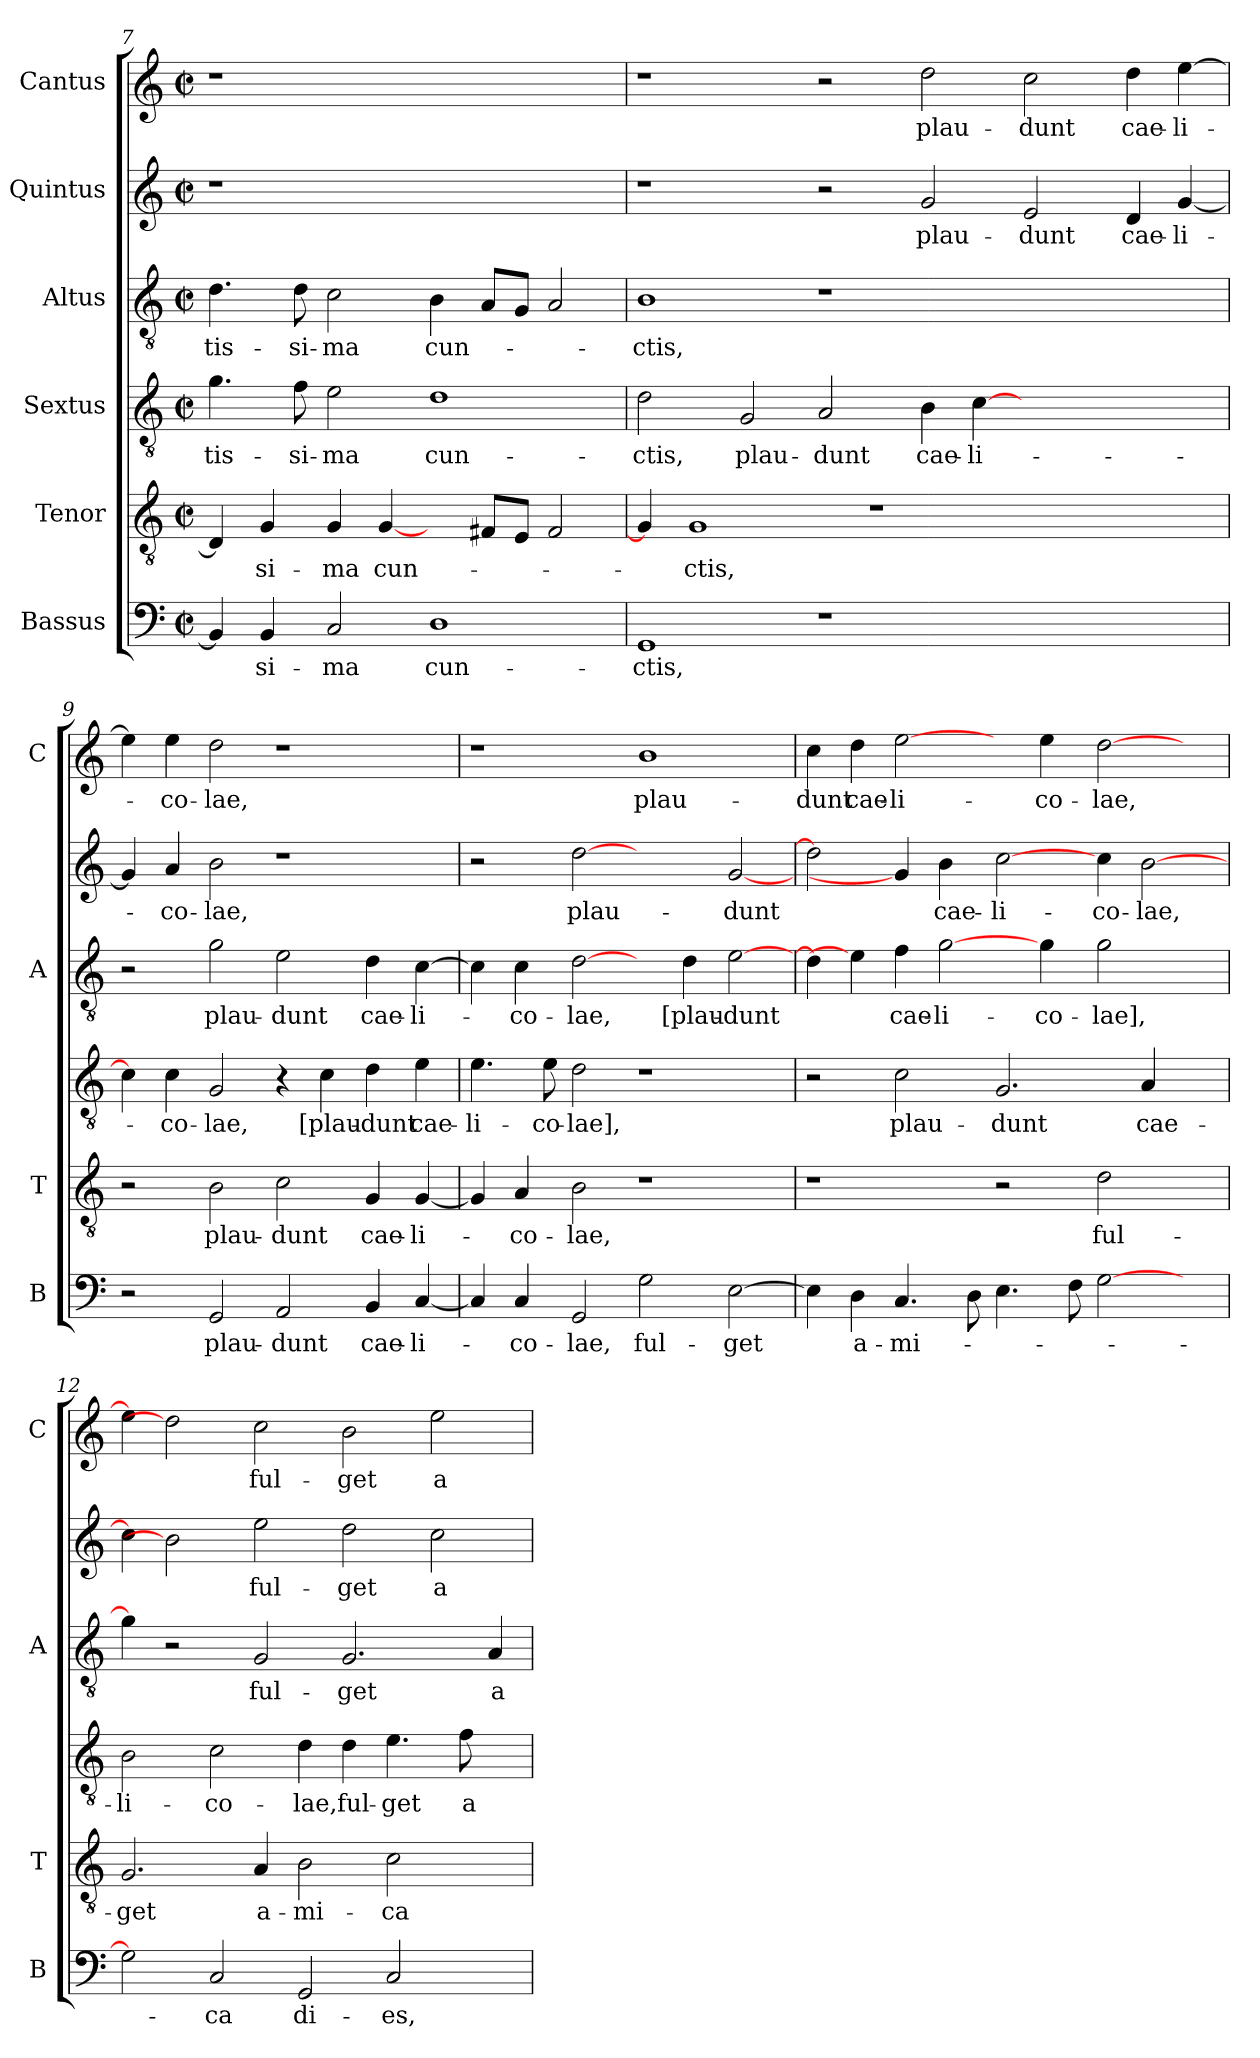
**kern	**text	**kern	**text	**kern	**text	**kern	**text	**kern	**text	**kern	**text
*part6	*part6	*part5	*part5	*part4	*part4	*part3	*part3	*part2	*part2	*part1	*part1
*staff6	*staff6	*staff5	*staff5	*staff4	*staff4	*staff3	*staff3	*staff2	*staff2	*staff1	*staff1
*I"Bassus	*	*I"Tenor	*	*I"Sextus	*	*I"Altus	*	*I"Quintus	*	*I"Cantus	*
*I'B	*	*I'T	*	*	*	*I'A	*	*	*	*I'C	*
!!LO:PB:g=z
*clefF4	*	*clefGv2	*	*clefGv2	*	*clefGv2	*	*clefG2	*	*clefG2	*
*k[]	*	*k[]	*	*k[]	*	*k[]	*	*k[]	*	*k[]	*
*C:	*	*C:	*	*C:	*	*C:	*	*C:	*	*C:	*
*M2/2	*	*M2/2	*	*M2/2	*	*M2/2	*	*M2/2	*	*M2/2	*
*met(c|)	*	*met(c|)	*	*met(c|)	*	*met(c|)	*	*met(c|)	*	*met(c|)	*
=7	=7	=7	=7	=7	=7	=7	=7	=7	=7	=7	=7
4BB/]	.	4D/]	.	4.g\	-tis-	4.d\	-tis-	1r	.	1r	.
4BB/	-si-	4G/	-si-	.	.	.	.	.	.	.	.
.	.	.	.	8f\	-si-	8d\	-si-	.	.	.	.
2C/	-ma	4G/	-ma	2e\	-ma	2c\	-ma	.	.	.	.
.	.	[4G/	cun-	.	.	.	.	.	.	.	.
1D	cun-	4ryy	.	1d	cun-	4B\	cun-	1ryy	.	1ryy	.
.	.	8F#X/L	.	.	.	8A/L	.	.	.	.	.
.	.	8E/J	.	.	.	8G/J	.	.	.	.	.
.	.	2F#/	.	.	.	2A/	.	.	.	.	.
=8	=8	=8	=8	=8	=8	=8	=8	=8	=8	=8	=8
1GG	-ctis,	4G/]	.	2d\	-ctis,	1B	-ctis,	1r	.	1r	.
.	.	1G	-ctis,	.	.	.	.	.	.	.	.
.	.	.	.	2G/	plau-	.	.	.	.	.	.
1r	.	.	.	2A/	-dunt	1r	.	2r	.	2r	.
.	.	1r	.	.	.	.	.	.	.	.	.
.	.	.	.	4B\	cae-	.	.	2g/	plau-	2dd\	plau-
.	.	.	.	[4c\	-li-	.	.	.	.	.	.
1ryy	.	.	.	1ryy	.	1ryy	.	2e/	-dunt	2cc\	-dunt
.	.	2.ryy	.	.	.	.	.	.	.	.	.
.	.	.	.	.	.	.	.	4d/	cae-	4dd\	cae-
.	.	.	.	.	.	.	.	[4g/	-li-	[4ee\	-li-
=9	=9	=9	=9	=9	=9	=9	=9	=9	=9	=9	=9
2r	.	2r	.	4c\]	.	2r	.	4g/]	.	4ee\]	.
.	.	.	.	4c\	-co-	.	.	4a/	-co-	4ee\	-co-
2GG/	plau-	2B\	plau-	2G/	-lae,	2g\	plau-	2b\	-lae,	2dd\	-lae,
2AA/	-dunt	2c\	-dunt	4r	.	2e\	-dunt	1r	.	1r	.
.	.	.	.	4c\	[plau-	.	.	.	.	.	.
4BB/	cae-	4G/	cae-	4d\	-dunt	4d\	cae-	.	.	.	.
[4C/	-li-	[4G/	-li-	4e\	cae-	[4c\	-li-	.	.	.	.
!!LO:LB:g=z
=10	=10	=10	=10	=10	=10	=10	=10	=10	=10	=10	=10
4C/]	.	4G/]	.	4.e\	-li-	4c\]	.	2r	.	1r	.
4C/	-co-	4A/	-co-	.	.	4c\	-co-	.	.	.	.
.	.	.	.	8e\	-co-	.	.	.	.	.	.
2GG/	-lae,	2B\	-lae,	2d\	-lae],	[2d\	-lae,	[2dd	plau-	.	.
2G\	ful-	1r	.	1r	.	4ryy	.	2ryy	.	1b	plau-
.	.	.	.	.	.	4d\	[plau-	.	.	.	.
[2E\	-get	.	.	.	.	[2e\	-dunt	[2g/	-dunt	.	.
=11	=11	=11	=11	=11	=11	=11	=11	=11	=11	=11	=11
4E\]	.	1r	.	2r	.	4d\]	.	2dd]	.	4cc\	-dunt
4D\	a-	.	.	.	.	4e\]	.	.	.	4dd\	cae-
4.C/	-mi-	.	.	2c\	plau-	4f\	cae-	4g/]	.	[2ee\	-li-
.	.	.	.	.	.	[2g\	-li-	4b\	cae-	.	.
8D\	.	.	.	.	.	.	.	.	.	.	.
4.E\	.	2r	.	2.G/	-dunt	.	.	[2cc\	-li-	4ryy	.
.	.	.	.	.	.	4g\	-co-	.	.	4ee\	-co-
8F\	.	.	.	.	.	.	.	.	.	.	.
[2G\	.	2d\	ful-	.	.	2g\	-lae],	4cc\	-co-	[2dd\	-lae,
.	.	.	.	4A/	cae-	.	.	[2b\	-lae,	.	.
4ryy	.	4ryy	.	4ryy	.	4ryy	.	.	.	4ryy	.
=12	=12	=12	=12	=12	=12	=12	=12	=12	=12	=12	=12
2G\]	.	2.G/	-get	2B\	-li-	4g\]	.	4cc\]	.	4ee\]	.
.	.	.	.	.	.	2r	.	2b\]	.	2dd\]	.
2C/	-ca	.	.	2c\	-co-	.	.	.	.	.	.
.	.	4A/	a-	.	.	2G/	ful-	2ee\	ful-	2cc\	ful-
2GG/	di-	2B\	-mi-	4d\	-lae,	.	.	.	.	.	.
.	.	.	.	4d\	ful-	2.G/	-get	2dd\	-get	2b\	-get
2C/	-es,	2c\	-ca	4.e\	-get	.	.	.	.	.	.
.	.	.	.	.	.	.	.	2cc\	a-	2ee\	a-
.	.	.	.	8f\	a-	.	.	.	.	.	.
4ryy	.	4ryy	.	4ryy	.	4A/	a-	.	.	.	.
=	=	=	=	=	=	=	=	=	=	=	=
*-	*-	*-	*-	*-	*-	*-	*-	*-	*-	*-	*-
